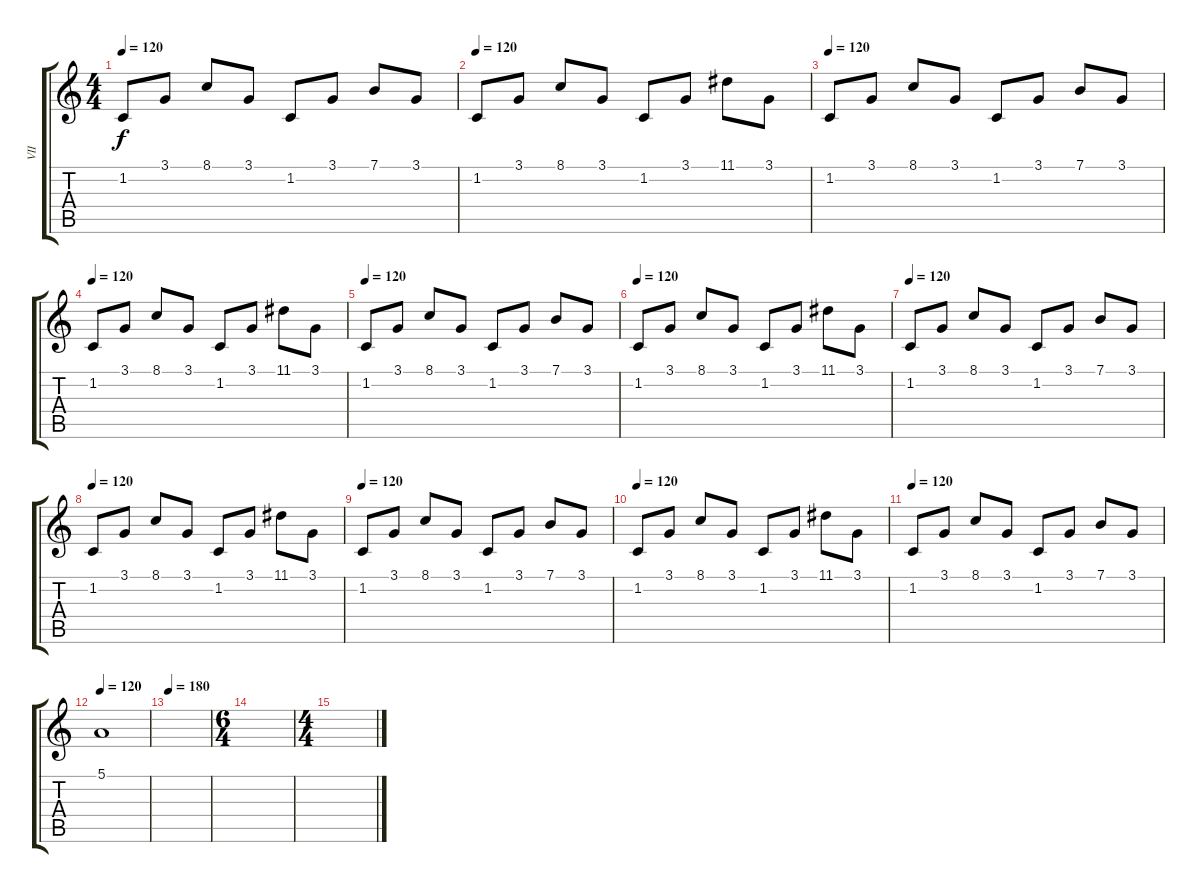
\track ("VII" "VII") {instrument tubularbells}
\staff {score tabs}
\tuning (E4 B3 G3 D3 A2 E2) {hide}
\ts (4 4)
\tempo 120
\clef g2
\ks c
1.2.8{dy f} 3.1.8 8.1.8 3.1.8 1.2.8 3.1.8 7.1.8 3.1.8 |
\tempo 120
1.2.8 3.1.8 8.1.8 3.1.8 1.2.8 3.1.8 11.1.8 3.1.8 |
\tempo 120
1.2.8 3.1.8 8.1.8 3.1.8 1.2.8 3.1.8 7.1.8 3.1.8 |
\tempo 120
1.2.8 3.1.8 8.1.8 3.1.8 1.2.8 3.1.8 11.1.8 3.1.8 |
\tempo 120
1.2.8 3.1.8 8.1.8 3.1.8 1.2.8 3.1.8 7.1.8 3.1.8 |
\tempo 120
1.2.8 3.1.8 8.1.8 3.1.8 1.2.8 3.1.8 11.1.8 3.1.8 |
\tempo 120
1.2.8 3.1.8 8.1.8 3.1.8 1.2.8 3.1.8 7.1.8 3.1.8 |
\tempo 120
1.2.8 3.1.8 8.1.8 3.1.8 1.2.8 3.1.8 11.1.8 3.1.8 |
\tempo 120
1.2.8 3.1.8 8.1.8 3.1.8 1.2.8 3.1.8 7.1.8 3.1.8 |
\tempo 120
1.2.8 3.1.8 8.1.8 3.1.8 1.2.8 3.1.8 11.1.8 3.1.8 |
\tempo 120
1.2.8 3.1.8 8.1.8 3.1.8 1.2.8 3.1.8 7.1.8 3.1.8 |
\tempo 120
5.1.1 |
\tempo 180
|
\ts (6 4)
|
\ts (4 4)
